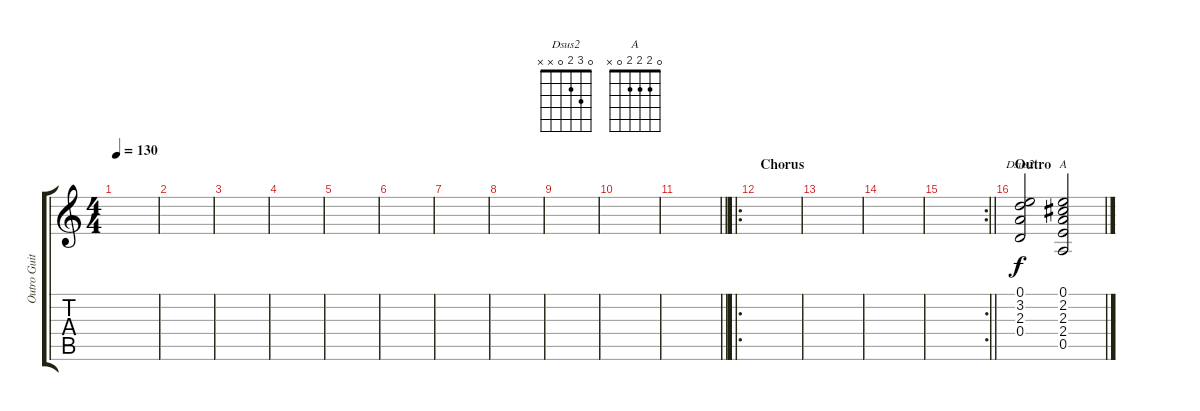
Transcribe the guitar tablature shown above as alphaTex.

\track ("Outro Guitar" "Outro Guit") {instrument electricguitarclean}
\staff {score tabs}
\tuning (E4 B3 G3 D3 A2 E2) {hide}
\chord ("Dsus2" 0 3 2 0 x x)
\chord ("A" 0 2 2 2 0 x)
\ts (4 4)
\tempo 130
\clef g2
\ks c
|
|
|
|
|
|
|
|
|
|
\barLineRight lightlight
|
\ro
\section ("" "Chorus")
|
|
|
\rc 2
\barLineRight lightlight
|
\section ("" "Outro")
(0.1 3.2 2.3 0.4).2{ch "Dsus2"} (0.1 2.2 2.3 2.4 0.5).2{ch "A"}
